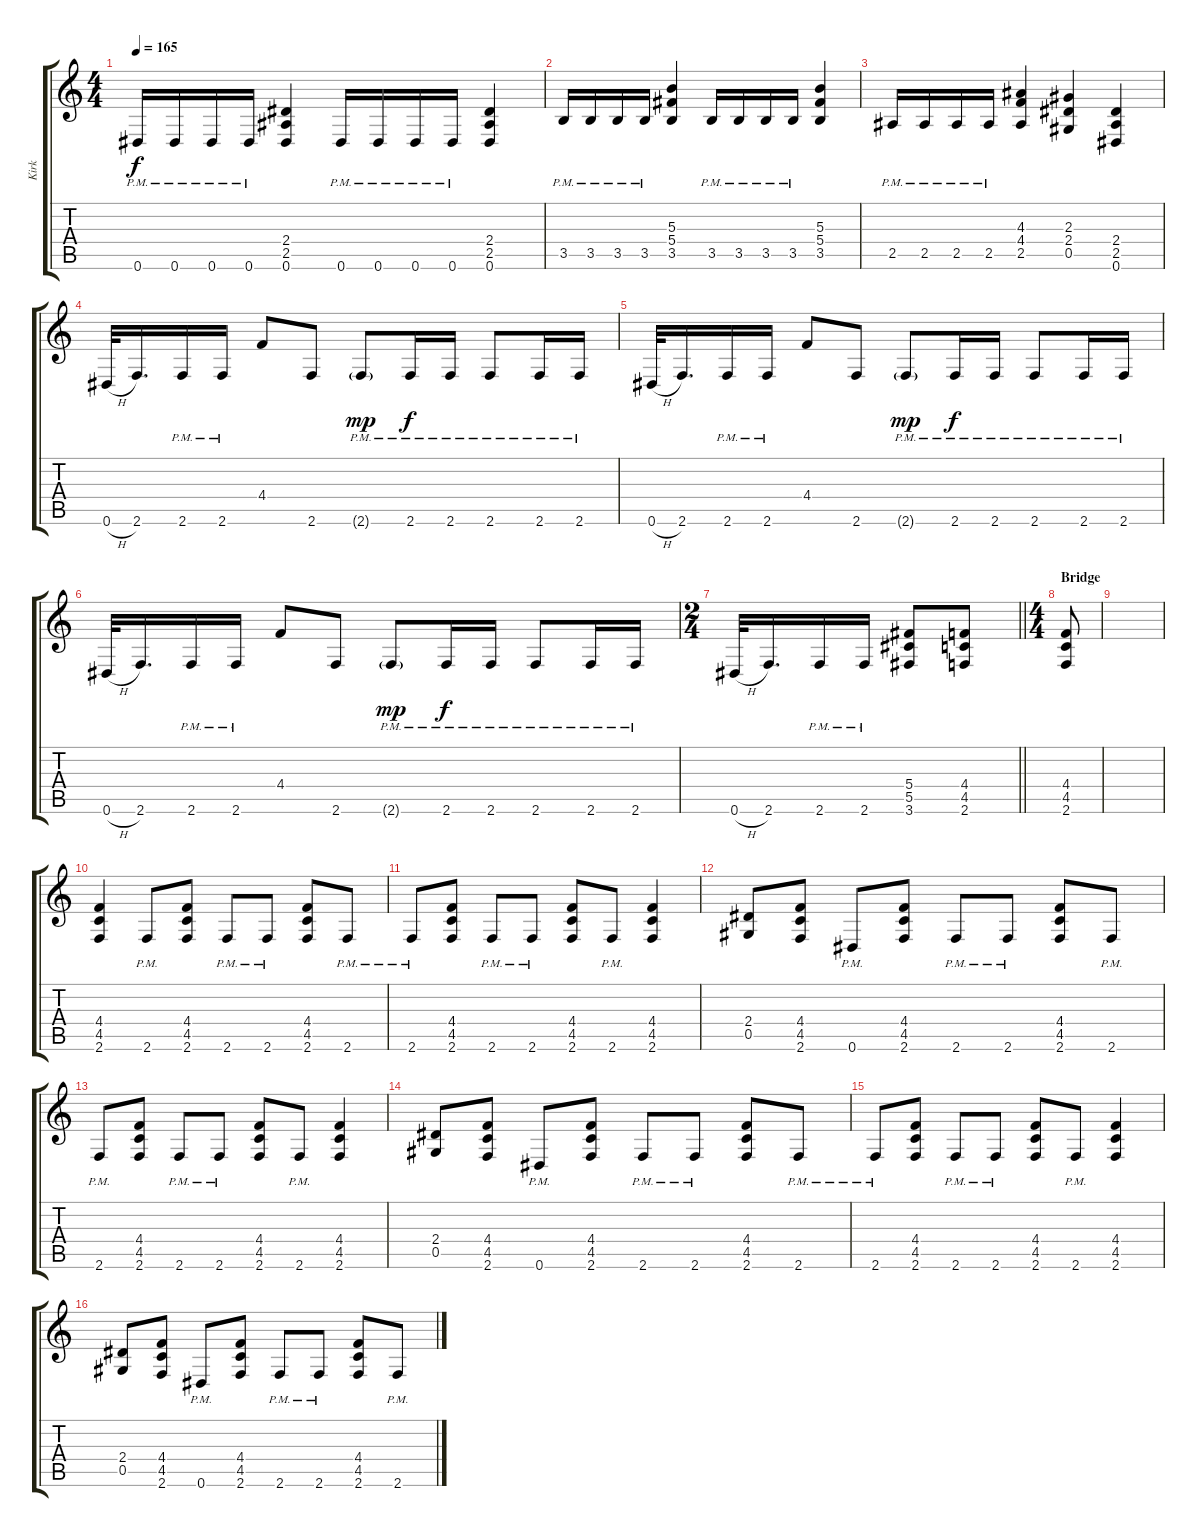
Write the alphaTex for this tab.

\track ("Kirk" "Kirk") {instrument distortionguitar}
\staff {score tabs}
\tuning (Eb4 Bb3 Gb3 Db3 Ab2 Eb2) {hide}
\ts (4 4)
\tempo 165
\clef g2
\ks c
0.6{pm}.16{dy f} 0.6{pm}.16 0.6{pm}.16 0.6{pm}.16 (2.4 2.5 0.6).4 0.6{pm}.16 0.6{pm}.16 0.6{pm}.16 0.6{pm}.16 (2.4 2.5 0.6).4 |
3.5{pm}.16 3.5{pm}.16 3.5{pm}.16 3.5{pm}.16 (5.3 5.4 3.5).4 3.5{pm}.16 3.5{pm}.16 3.5{pm}.16 3.5{pm}.16 (5.3 5.4 3.5).4 |
2.5{pm}.16 2.5{pm}.16 2.5{pm}.16 2.5{pm}.16 (4.3 4.4 2.5).4 (2.3 2.4 0.5).4 (2.4 2.5 0.6).4 |
0.6{h}.32 2.6.16{d} 2.6{pm}.16 2.6{pm}.16 4.4.8 2.6.8 2.6{g pm}.8{dy mp} 2.6{pm}.16{dy f} 2.6{pm}.16 2.6{pm}.8 2.6{pm}.16 2.6{pm}.16 |
0.6{h}.32 2.6.16{d} 2.6{pm}.16 2.6{pm}.16 4.4.8 2.6.8 2.6{g pm}.8{dy mp} 2.6{pm}.16{dy f} 2.6{pm}.16 2.6{pm}.8 2.6{pm}.16 2.6{pm}.16 |
0.6{h}.32 2.6.16{d} 2.6{pm}.16 2.6{pm}.16 4.4.8 2.6.8 2.6{g pm}.8{dy mp} 2.6{pm}.16{dy f} 2.6{pm}.16 2.6{pm}.8 2.6{pm}.16 2.6{pm}.16 |
\ts (2 4)
\barLineRight lightlight
0.6{h}.32 2.6.16{d} 2.6{pm}.16 2.6{pm}.16 (5.4 5.5 3.6).8 (4.4 4.5 2.6).8 |
\ts (4 4)
\section ("" "Bridge")
(4.4 4.5 2.6).8 |
|
(4.4 4.5 2.6).4 2.6{pm}.8 (4.4 4.5 2.6).8 2.6{pm}.8 2.6{pm}.8 (4.4 4.5 2.6).8 2.6{pm}.8 |
2.6{pm}.8 (4.4 4.5 2.6).8 2.6{pm}.8 2.6{pm}.8 (4.4 4.5 2.6).8 2.6{pm}.8 (4.4 4.5 2.6).4 |
(2.4 0.5).8 (4.4 4.5 2.6).8 0.6{pm}.8 (4.4 4.5 2.6).8 2.6{pm}.8 2.6{pm}.8 (4.4 4.5 2.6).8 2.6{pm}.8 |
2.6{pm}.8 (4.4 4.5 2.6).8 2.6{pm}.8 2.6{pm}.8 (4.4 4.5 2.6).8 2.6{pm}.8 (4.4 4.5 2.6).4 |
(2.4 0.5).8 (4.4 4.5 2.6).8 0.6{pm}.8 (4.4 4.5 2.6).8 2.6{pm}.8 2.6{pm}.8 (4.4 4.5 2.6).8 2.6{pm}.8 |
2.6{pm}.8 (4.4 4.5 2.6).8 2.6{pm}.8 2.6{pm}.8 (4.4 4.5 2.6).8 2.6{pm}.8 (4.4 4.5 2.6).4 |
(2.4 0.5).8 (4.4 4.5 2.6).8 0.6{pm}.8 (4.4 4.5 2.6).8 2.6{pm}.8 2.6{pm}.8 (4.4 4.5 2.6).8 2.6{pm}.8
